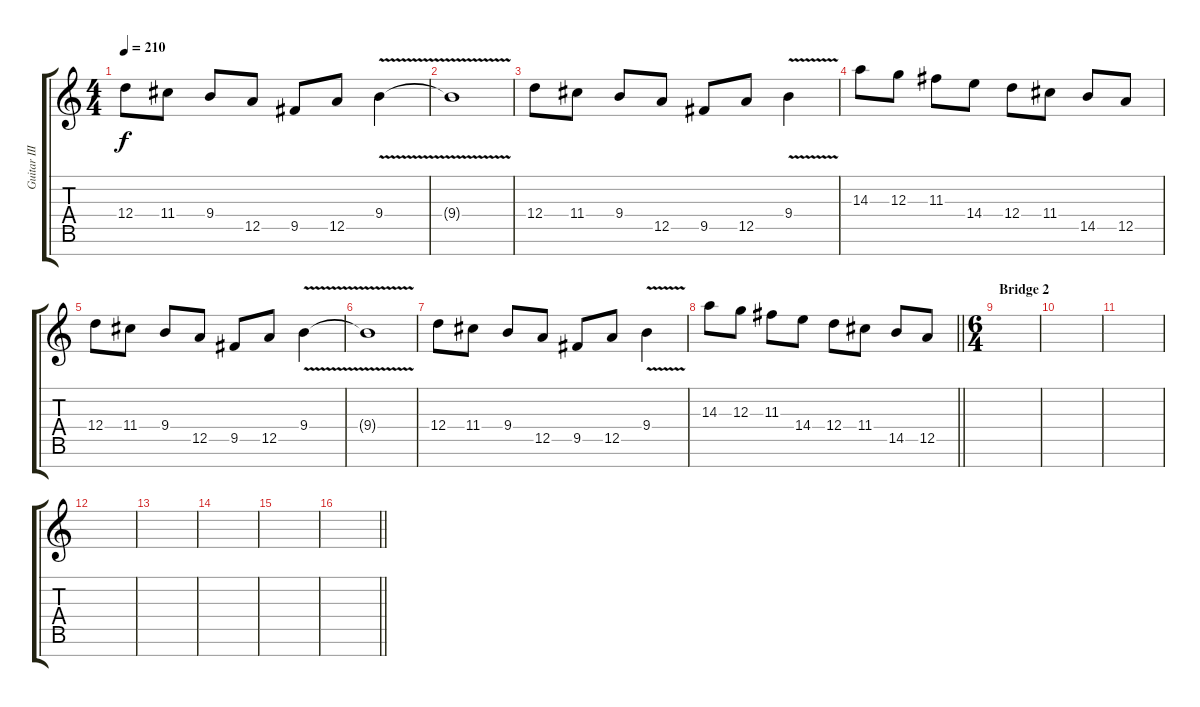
\track ("Guitar III" "Guitar III") {instrument distortionguitar}
\staff {score tabs}
\tuning (E4 B3 G3 D3 A2 E2 B1) {hide}
\ts (4 4)
\tempo 210
\clef g2
\ks c
12.4.8{dy f} 11.4.8 9.4.8 12.5.8 9.5.8 12.5.8 9.4{v}.4 |
9.4{t}.1 |
12.4.8 11.4.8 9.4.8 12.5.8 9.5.8 12.5.8 9.4{v}.4 |
14.3.8 12.3.8 11.3.8 14.4.8 12.4.8 11.4.8 14.5.8 12.5.8 |
12.4.8 11.4.8 9.4.8 12.5.8 9.5.8 12.5.8 9.4{v}.4 |
9.4{t}.1 |
12.4.8 11.4.8 9.4.8 12.5.8 9.5.8 12.5.8 9.4{v}.4 |
\barLineRight lightlight
14.3.8 12.3.8 11.3.8 14.4.8 12.4.8 11.4.8 14.5.8 12.5.8 |
\ts (6 4)
\section ("" "Bridge 2")
|
|
|
|
|
|
|
\barLineRight lightlight
